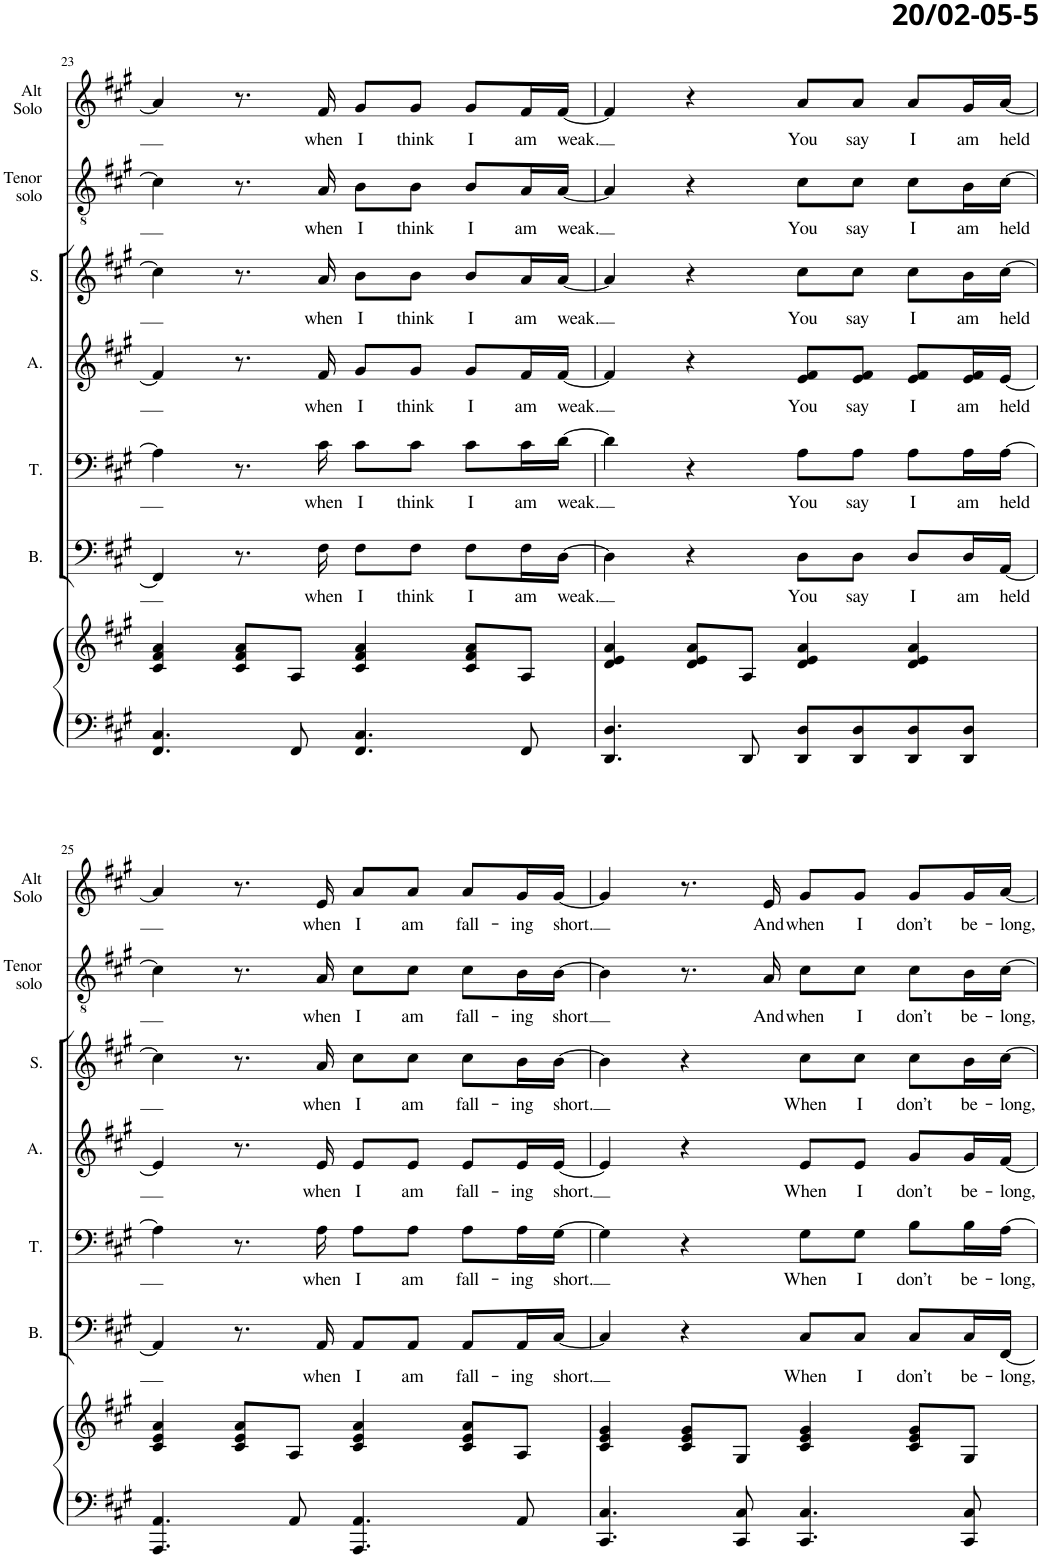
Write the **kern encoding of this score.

**kern	**kern	**kern	**text	**kern	**text	**kern	**text	**kern	**text	**kern	**text	**kern	**text
*part7	*part7	*part6	*part6	*part5	*part5	*part4	*part4	*part3	*part3	*part2	*part2	*part1	*part1
*staff8	*staff7	*staff6	*staff6	*staff5	*staff5	*staff4	*staff4	*staff3	*staff3	*staff2	*staff2	*staff1	*staff1
*I"Piano	*	*I"Bas	*	*I"Tenor	*	*I"Alt	*	*I"Sopraan	*	*I"Tenor solo	*	*I"Alt Solo	*
*I'Pno	*	*I'B.	*	*I'T.	*	*I'A.	*	*I'S.	*	*I'Tenor  solo	*	*I'Alt Solo	*
!!LO:PB:g=z
*clefF4	*clefG2	*clefF4	*	*clefF4	*	*clefG2	*	*clefG2	*	*clefGv2	*	*clefG2	*
*k[f#c#g#]	*k[f#c#g#]	*k[f#c#g#]	*	*k[f#c#g#]	*	*k[f#c#g#]	*	*k[f#c#g#]	*	*k[f#c#g#]	*	*k[f#c#g#]	*
*M4/4	*M4/4	*M4/4	*	*M4/4	*	*M4/4	*	*M4/4	*	*M4/4	*	*M4/4	*
=23	=23	=23	=23	=23	=23	=23	=23	=23	=23	=23	=23	=23	=23
4.FF#/ 4.C#/	4c#/ 4f#/ 4a/	4FF#/]	.	4A\]	.	4f#/]	.	4cc#\]	.	4c#\]	.	4a/]	.
.	8c#/ 8f#/ 8a/L	8.r	.	8.r	.	8.r	.	8.r	.	8.r	.	8.r	.
8FF#/	8A/J	.	.	.	.	.	.	.	.	.	.	.	.
!	!	!	!LO:LY:b	!	!LO:LY:b	!	!LO:LY:b	!	!LO:LY:b	!	!LO:LY:b	!	!LO:LY:b
.	.	16F#\	when	16c#\	when	16f#/	when	16a/	when	16A/	when	16f#/	when
!	!	!	!LO:LY:b	!	!LO:LY:b	!	!LO:LY:b	!	!LO:LY:b	!	!LO:LY:b	!	!LO:LY:b
4.FF#/ 4.C#/	4c#/ 4f#/ 4a/	8F#\L	I	8c#\L	I	8g#/L	I	8b\L	I	8B\L	I	8g#/L	I
!	!	!	!LO:LY:b	!	!LO:LY:b	!	!LO:LY:b	!	!LO:LY:b	!	!LO:LY:b	!	!LO:LY:b
.	.	8F#\J	think	8c#\J	think	8g#/J	think	8b\J	think	8B\J	think	8g#/J	think
!	!	!	!LO:LY:b	!	!LO:LY:b	!	!LO:LY:b	!	!LO:LY:b	!	!LO:LY:b	!	!LO:LY:b
.	8c#/ 8f#/ 8a/L	8F#\L	I	8c#\L	I	8g#/L	I	8b/L	I	8B/L	I	8g#/L	I
!	!	!	!LO:LY:b	!	!LO:LY:b	!	!LO:LY:b	!	!LO:LY:b	!	!LO:LY:b	!	!LO:LY:b
8FF#/	8A/J	16F#\L	am	16c#\L	am	16f#/L	am	16a/L	am	16A/L	am	16f#/L	am
!	!	!	!LO:LY:b	!	!LO:LY:b	!	!LO:LY:b	!	!LO:LY:b	!	!LO:LY:b	!	!LO:LY:b
.	.	[16D\JJ	weak.	[16d\JJ	weak.	[16f#/JJ	weak.	[16a/JJ	weak.	[16A/JJ	weak.	[16f#/JJ	weak.
=24	=24	=24	=24	=24	=24	=24	=24	=24	=24	=24	=24	=24	=24
4.DD/ 4.D/	4d/ 4e/ 4a/	4D\]	.	4d\]	.	4f#/]	.	4a/]	.	4A/]	.	4f#/]	.
.	8d/ 8e/ 8a/L	4r	.	4r	.	4r	.	4r	.	4r	.	4r	.
8DD/	8A/J	.	.	.	.	.	.	.	.	.	.	.	.
!	!	!	!LO:LY:b	!	!LO:LY:b	!	!LO:LY:b	!	!LO:LY:b	!	!LO:LY:b	!	!LO:LY:b
8DD/ 8D/L	4d/ 4e/ 4a/	8D\L	You	8A\L	You	8e/ 8f#/L	You	8cc#\L	You	8c#\L	You	8a/L	You
!	!	!	!LO:LY:b	!	!LO:LY:b	!	!LO:LY:b	!	!LO:LY:b	!	!LO:LY:b	!	!LO:LY:b
8DD/ 8D/	.	8D\J	say	8A\J	say	8e/ 8f#/J	say	8cc#\J	say	8c#\J	say	8a/J	say
!	!	!	!LO:LY:b	!	!LO:LY:b	!	!LO:LY:b	!	!LO:LY:b	!	!LO:LY:b	!	!LO:LY:b
8DD/ 8D/	4d/ 4e/ 4a/	8D/L	I	8A\L	I	8e/ 8f#/L	I	8cc#\L	I	8c#\L	I	8a/L	I
!	!	!	!LO:LY:b	!	!LO:LY:b	!	!LO:LY:b	!	!LO:LY:b	!	!LO:LY:b	!	!LO:LY:b
8DD/ 8D/J	.	16D/L	am	16A\L	am	16e/ 16f#/L	am	16b\L	am	16B\L	am	16g#/L	am
!	!	!	!LO:LY:b	!	!LO:LY:b	!	!LO:LY:b	!	!LO:LY:b	!	!LO:LY:b	!	!LO:LY:b
.	.	[16AA/JJ	held	[16A\JJ	held	[16e/JJ	held	[16cc#\JJ	held	[16c#\JJ	held	[16a/JJ	held
!!LO:LB:g=z
=25	=25	=25	=25	=25	=25	=25	=25	=25	=25	=25	=25	=25	=25
4.AAA/ 4.AA/	4c#/ 4e/ 4a/	4AA/]	.	4A\]	.	4e/]	.	4cc#\]	.	4c#\]	.	4a/]	.
.	8c#/ 8e/ 8a/L	8.r	.	8.r	.	8.r	.	8.r	.	8.r	.	8.r	.
8AA/	8A/J	.	.	.	.	.	.	.	.	.	.	.	.
!	!	!	!LO:LY:b	!	!LO:LY:b	!	!LO:LY:b	!	!LO:LY:b	!	!LO:LY:b	!	!LO:LY:b
.	.	16AA/	when	16A\	when	16e/	when	16a/	when	16A/	when	16e/	when
!	!	!	!LO:LY:b	!	!LO:LY:b	!	!LO:LY:b	!	!LO:LY:b	!	!LO:LY:b	!	!LO:LY:b
4.AAA/ 4.AA/	4c#/ 4e/ 4a/	8AA/L	I	8A\L	I	8e/L	I	8cc#\L	I	8c#\L	I	8a/L	I
!	!	!	!LO:LY:b	!	!LO:LY:b	!	!LO:LY:b	!	!LO:LY:b	!	!LO:LY:b	!	!LO:LY:b
.	.	8AA/J	am	8A\J	am	8e/J	am	8cc#\J	am	8c#\J	am	8a/J	am
!	!	!	!LO:LY:b	!	!LO:LY:b	!	!LO:LY:b	!	!LO:LY:b	!	!LO:LY:b	!	!LO:LY:b
.	8c#/ 8e/ 8a/L	8AA/L	fall-	8A\L	fall-	8e/L	fall-	8cc#\L	fall-	8c#\L	fall-	8a/L	fall-
!	!	!	!LO:LY:b	!	!LO:LY:b	!	!LO:LY:b	!	!LO:LY:b	!	!LO:LY:b	!	!LO:LY:b
8AA/	8A/J	16AA/L	-ing	16A\L	-ing	16e/L	-ing	16b\L	-ing	16B\L	-ing	16g#/L	-ing
!	!	!	!LO:LY:b	!	!LO:LY:b	!	!LO:LY:b	!	!LO:LY:b	!	!LO:LY:b	!	!LO:LY:b
.	.	[16C#/JJ	short.	[16G#\JJ	short.	[16e/JJ	short.	[16b\JJ	short.	[16B\JJ	short	[16g#/JJ	short.
=26	=26	=26	=26	=26	=26	=26	=26	=26	=26	=26	=26	=26	=26
4.CC#/ 4.C#/	4c#/ 4e/ 4g#/	4C#/]	.	4G#\]	.	4e/]	.	4b\]	.	4B\]	.	4g#/]	.
.	8c#/ 8e/ 8g#/L	4r	.	4r	.	4r	.	4r	.	8.r	.	8.r	.
8CC#/ 8C#/	8G#/J	.	.	.	.	.	.	.	.	.	.	.	.
!	!	!	!	!	!	!	!	!	!	!	!LO:LY:b	!	!LO:LY:b
.	.	.	.	.	.	.	.	.	.	16A/	And	16e/	And
!	!	!	!LO:LY:b	!	!LO:LY:b	!	!LO:LY:b	!	!LO:LY:b	!	!LO:LY:b	!	!LO:LY:b
4.CC#/ 4.C#/	4c#/ 4e/ 4g#/	8C#/L	When	8G#\L	When	8e/L	When	8cc#\L	When	8c#\L	when	8g#/L	when
!	!	!	!LO:LY:b	!	!LO:LY:b	!	!LO:LY:b	!	!LO:LY:b	!	!LO:LY:b	!	!LO:LY:b
.	.	8C#/J	I	8G#\J	I	8e/J	I	8cc#\J	I	8c#\J	I	8g#/J	I
!	!	!	!LO:LY:b	!	!LO:LY:b	!	!LO:LY:b	!	!LO:LY:b	!	!LO:LY:b	!	!LO:LY:b
.	8c#/ 8e/ 8g#/L	8C#/L	don’t	8B\L	don’t	8g#/L	don’t	8cc#\L	don’t	8c#\L	don’t	8g#/L	don’t
!	!	!	!LO:LY:b	!	!LO:LY:b	!	!LO:LY:b	!	!LO:LY:b	!	!LO:LY:b	!	!LO:LY:b
8CC#/ 8C#/	8G#/J	16C#/L	be-	16B\L	be-	16g#/L	be-	16b\L	be-	16B\L	be-	16g#/L	be-
!	!	!	!LO:LY:b	!	!LO:LY:b	!	!LO:LY:b	!	!LO:LY:b	!	!LO:LY:b	!	!LO:LY:b
.	.	[16FF#/JJ	-long,	[16A\JJ	-long,	[16f#/JJ	-long,	[16cc#\JJ	-long,	[16c#\JJ	-long,	[16a/JJ	-long,
=	=	=	=	=	=	=	=	=	=	=	=	=	=
*-	*-	*-	*-	*-	*-	*-	*-	*-	*-	*-	*-	*-	*-
